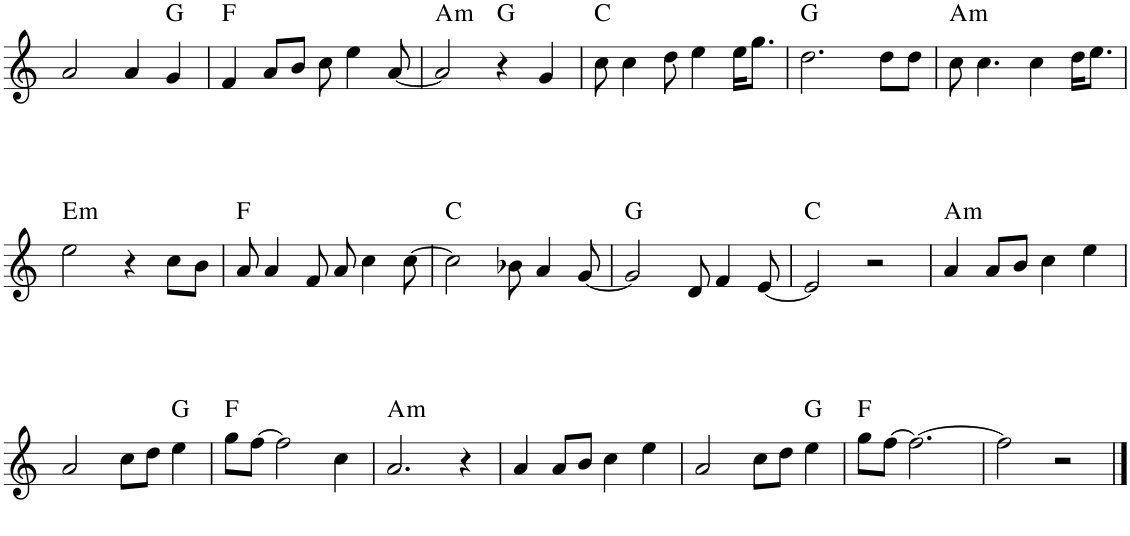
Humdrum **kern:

**kern	**harte
*part1	*part1
*staff1	*
*I"Piano	*
*I'Pno.	*
!!LO:PB:g=z
*clefG2	*
*k[]	*
*M4/4	*
=57	=57
2a/	.
4a/	.
4g/	G:maj
=58	=58
4f/	F:maj
8a/L	.
8b/J	.
8cc\	.
4ee\	.
[8a/	.
=59	=59
!	!LO:H:kt=m
2a/]	A:min
4r	G:maj
4g/	.
=60	=60
8cc\	C:maj
4cc\	.
8dd\	.
4ee\	.
16ee\KL	.
8.gg\J	.
=61	=61
2.dd\	G:maj
8dd\L	.
8dd\J	.
=62	=62
!	!LO:H:kt=m
8cc\	A:min
4.cc\	.
4cc\	.
16dd\KL	.
8.ee\J	.
!!LO:LB:g=z
=63	=63
!	!LO:H:kt=m
2ee\	E:min
4r	.
8cc\L	.
8b\J	.
=64	=64
8a/	F:maj
4a/	.
8f/	.
8a/	.
4cc\	.
[8cc\	.
=65	=65
2cc\]	C:maj
8b-X\	.
4a/	.
[8g/	.
=66	=66
2g/]	G:maj
8d/	.
4f/	.
[8e/	.
=67	=67
2e/]	C:maj
2r	.
=68	=68
!	!LO:H:kt=m
4a/	A:min
8a/L	.
8b/J	.
4cc\	.
4ee\	.
!!LO:LB:g=z
=69	=69
2a/	.
8cc\L	.
8dd\J	.
4ee\	G:maj
=70	=70
8gg\L	F:maj
[8ff\J	.
2ff\]	.
4cc\	.
=71	=71
!	!LO:H:kt=m
2.a/	A:min
4r	.
=72	=72
4a/	.
8a/L	.
8b/J	.
4cc\	.
4ee\	.
=73	=73
2a/	.
8cc\L	.
8dd\J	.
4ee\	G:maj
=74	=74
8gg\L	F:maj
[8ff\J	.
2.ff\_	.
=75	=75
2ff\]	.
2r	.
==	==
*-	*-
